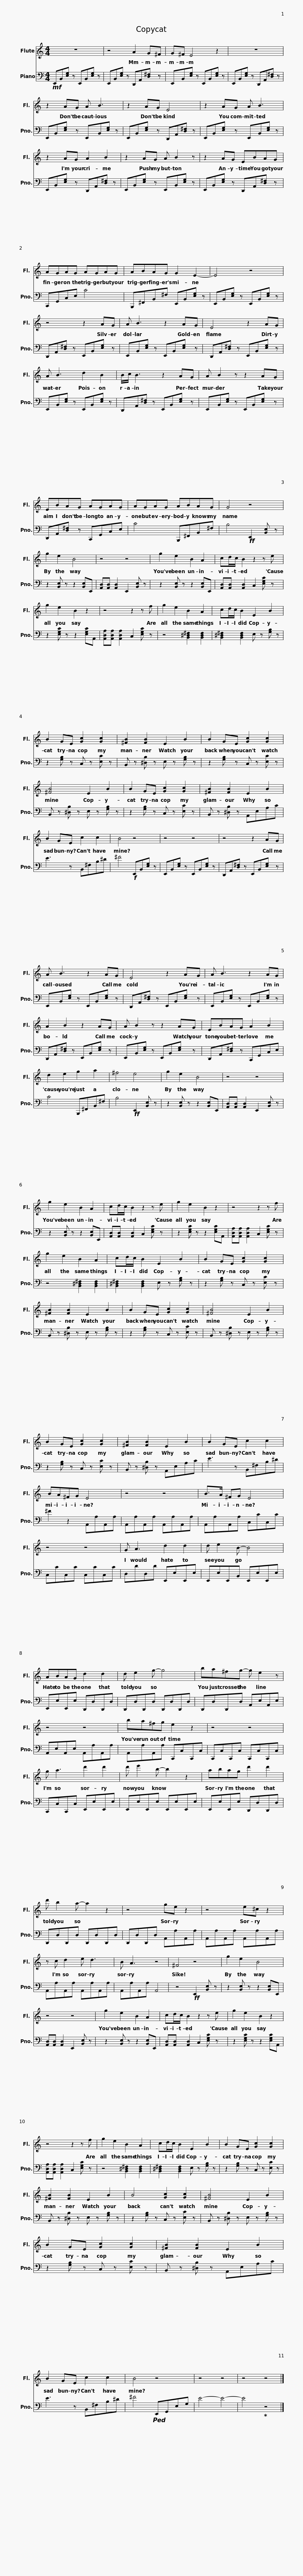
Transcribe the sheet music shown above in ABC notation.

X:1
%%score 1 2
L:1/8
M:4/4
I:linebreak $
K:C
V:1 treble
V:2 bass
V:1
 z8 | z4 A2 G^F | G^F E4 z2 | z8 |$ z2 AG A B3 | %5
 z2 AG E4 | z2 AG A B3 | z2 AG A2 B2 |$ z2 AG A B2 z | z2 AG EBAG | %10
 AGAG AGAG |$ ABAG G2 E2- | E4 z4 | z4 z2 AG | A B3 z2 AG |$ %15
 E4 z2 AG | A B3 d2 B2 | B/c/ B3 z2 AG | A B2 z z2 AG |$ EBAG AGAG | %20
 AGAG ABAG | G4 z4 | g2 e2 B4 |$ z4 z4 | g2 e2 B2 A2 | %25
 cd/c/ B2 z2 z e | g2 e2 B2 z2 | z4 z2 z f |$ g2 e2 B2 A2 | cd/c/ B2 E2 B2 | %30
 B2 GE [Gc]2 [Gc]2 | [^FB]2 [FB]2 E2 B2 |$ B2 GE [Gc]2 [Gc]2 | [^FB]4 E2 B2 | B2 GE [Gc]2 [Gc]2 | %35
 [^FB]2 [FB]2 E2 B2 |$ B2 GE c2 c2 | B4 z4 | z4 z4 | z4 z2 AG |$ %40
 A B3 z2 AG | E4 z2 AG | A B3 z2 AG | A2 B2 z2 AG |$ A B2 z z2 AG | %45
 EBAG A2 B2 | d2 e2 g2 a2 | ^f4 e4 |$ g2 e2 B4 | z4 z4 | %50
 g2 e2 B2 A2 | cd/c/ B2 z2 z e | g2 e2 B2 z2 |$ z4 z2 z f | g2 e2 B2 A2 | %55
 cd/c/ B2 E2 B2 | B2 GE [Gc]2 [Gc]2 |$ [^FB]2 [FB]2 E2 B2 | B2 GE [Gc]2 [Gc]2 | [^FB]4 E2 B2 | %60
 B2 GE [Gc]2 [Gc]2 |$ [^FB]2 [FB]2 E2 B2 | B2 GE c2 c2 | BA^FG E4 | z4 z4 |$ %65
 B>A ^FG E4 | z4 z4 | G A3 d2 d2 | d e2 B- B4 |$ ABAG d2 d2 | %70
 d e2 g- g4 | ba^fg- g e2 z | z4 z4 |$ ba^fg e2 z2 | z4 z4 | %75
 g a3 d'2 d'2 | d' e'2 b- b2 z2 |$ abag d'2 d'2 | d' b2 a- a2 z2 | z4 ge z2 | %80
 z4 e^c z2 |$ z c d2 e d3 | B A3 z4 | ^F4 z4 | g2 e2 B4 | %85
 z4 z4 | g2 e2 B2 A2 |$ cd/c/ B2 z2 z e | g2 e2 B2 z2 | z4 z2 z f | %90
 g2 e2 B2 A2 | cd/c/ B2 E2 B2 |$ B2 GE [Gc]2 [Gc]2 | [^FB]2 [FB]2 E2 B2 | B4 [Gc]2 [Gc]2 | %95
 [^FB]4 E2 B2 |$ B2 GE [Gc]2 [Gc]2 | [^FB]2 [FB]2 E2 B2 | B2 GE c2 c2 | B4 z4 | %100
 z4 z4 | z4 z4 |] %102
V:2
!mf! E,,B,,[E,G,] z E,,B,,[E,G,] z | E,,B,,[E,G,] z D,,A,,[D,^F,] z | E,,B,,[E,G,] z E,,B,,[E,G,] z | E,,B,,[E,G,] z D,,A,,[D,^F,] z |$ E,,B,,[E,G,] z E,,B,,[E,G,] z | %5
 E,,B,,[E,G,] z D,,A,,[D,^F,] z | E,,B,,[E,G,] z E,,B,,[E,G,] z | E,,B,,[E,G,] z D,,A,,[D,^F,] z |$ E,,B,,[E,G,] z E,,B,,[E,G,] z | E,,B,,[E,G,] z D,,A,,[D,^F,] z | %10
 C,,G,,C,E, C4 |$ B,,,^F,,B,,^F, E,,B,,[E,G,] z | E,,B,,[E,G,] z E,,B,,[E,G,] z | D,,A,,[D,^F,] z E,,B,,[E,G,] z | E,,B,,[E,G,] z E,,B,,[E,G,] z |$ %15
 D,,A,,[D,^F,] z E,,B,,[E,G,] z | E,,B,,[E,G,] z E,,B,,[E,G,] z | D,,A,,[D,^F,] z E,,B,,[E,G,] z | E,,B,,[E,G,] z E,,B,,[E,G,] z |$ D,,A,,[D,^F,] z C,,G,,C,E, | %20
 C4 B,,,^F,,B,,^F, | B,4!ff! E,,2 [B,,E,] z | z2 [B,,E,] z z2 [B,,E,]E,, |$ [A,,D,][A,,D,] [A,,D,]2 E,,2 [B,,E,] z | z2 [B,,E,] z z2 [B,,E,]E,, | %25
 [A,,D,][A,,D,] [A,,D,]2 C,2 [E,G,C] z | z2 [E,G,C] z z2 [E,G,C]A,, | [A,,D,A,][A,,D,A,] [A,,D,A,]2 C,2 [E,G,C] z |$ z4 [B,,^D,^F,]2 [B,,D,F,]2 | [B,,^D,^F,]2 [B,,D,F,]2 E, z [G,B,] z | %30
 z2 [G,B,] z C, z [E,C] z | B,, z [^D,B,] z E, z [G,B,] z |$ z2 [G,B,] z C, z [E,C] z | B,, z [^D,B,] z E, z [G,B,] z | z2 [G,B,] z C, z [E,C] z | %35
 B,, z [^D,B,] z A,,E,A,C |$ E3 z B,,^F,B,^D | ^F4!f! E,,B,,[E,G,] z | E,,B,,[E,G,] z E,,B,,[E,G,] z | D,,A,,[D,^F,] z E,,B,,[E,G,] z |$ %40
 E,,B,,[E,G,] z E,,B,,[E,G,] z | D,,A,,[D,^F,] z E,,B,,[E,G,] z | E,,B,,[E,G,] z E,,B,,[E,G,] z | D,,A,,[D,^F,] z E,,B,,[E,G,] z |$ E,,B,,[E,G,] z E,,B,,[E,G,] z | %45
 D,,A,,[D,^F,] z C,,G,,C,E, | C4 B,,,^F,,B,,^F, | B,4!ff! E,,2 [B,,E,] z |$ z2 [B,,E,] z z2 [B,,E,]E,, | [A,,D,][A,,D,] [A,,D,]2 E,,2 [B,,E,] z | %50
 z2 [B,,E,] z z2 [B,,E,]E,, | [A,,D,][A,,D,] [A,,D,]2 C,2 [E,G,C] z | z2 [E,G,C] z z2 [E,G,C]A,, |$ [A,,D,A,][A,,D,A,] [A,,D,A,]2 C,2 [E,G,C] z | z4 [B,,^D,^F,]2 [B,,D,F,]2 | %55
 [B,,^D,^F,]2 [B,,D,F,]2 E, z [G,B,] z | z2 [G,B,] z C, z [E,C] z |$ B,, z [^D,B,] z E, z [G,B,] z | z2 [G,B,] z C, z [E,C] z | B,, z [^D,B,] z E, z [G,B,] z | %60
 z2 [G,B,] z C, z [E,C] z |$ B,, z [^D,B,] z A,,E,A,C | E3 z B,,^F,B,^D | ^F2 z2 A,,A,A,,A, | A,,A,A,,A, A,,A,A,,A, |$ %65
 A,,A,A,,A, C,CC,C | C,CC,C C,CC,C | D,DD,D E,,E,E,,E, | E,,E,E,,B,, E,,E,E,,E, |$ E,,E,E,,E, D,,D,D,,D, | %70
 D,,D,D,,D, D,,D,D,,D, | D,,D,D,,D, A,,E,A,,E, | A,,E,A,,E, A,,A,A,,A, |$ A,,A,A,,A, C,,C,C,,C, | C,,C,C,,C, C,,C,C,,C, | %75
 C,,C,C,,C, E,,E,E,,E, | E,,E,E,,E, E,,E,E,,E, |$ E,,E,E,,E, D,,D,D,,D, | D,,D,D,,D, D,,D,D,,D, | D,,D,D,,D, A,,A,A,,A, | %80
 A,,A,A,,A, A,,A,A,,A, |$ A,,A,A,,A, A,,A,A,,A, | A,,A,A,,A, A,,4 | z4!ff! E,,2 [B,,E,] z | z2 [B,,E,] z z2 [B,,E,]E,, | %85
 [A,,D,][A,,D,] [A,,D,]2 E,,2 [B,,E,] z | z2 [B,,E,] z z2 [B,,E,]E,, |$ [A,,D,][A,,D,] [A,,D,]2 C,2 [E,G,C] z | z2 [E,G,C] z z2 [E,G,C]A,, | [A,,D,A,][A,,D,A,] [A,,D,A,]2 C,2 [E,G,C] z | %90
 z4 [B,,^D,^F,]2 [B,,D,F,]2 | [B,,^D,^F,]2 [B,,D,F,]2 E, z [G,B,] z |$ z2 [G,B,] z C, z [E,C] z | B,, z [^D,B,] z E, z [G,B,] z | z2 [G,B,] z C, z [E,C] z | %95
 B,, z [^D,B,] z E, z [G,B,] z |$ z2 [G,B,] z C, z [E,C] z | B,, z [^D,B,] z A,,E,A,C | E3 z B,,^F,B,^D | ^F4!ped! E,,G,,E,G, | %100
 E4- E4- | E4!ped-up! z4 |] %102
